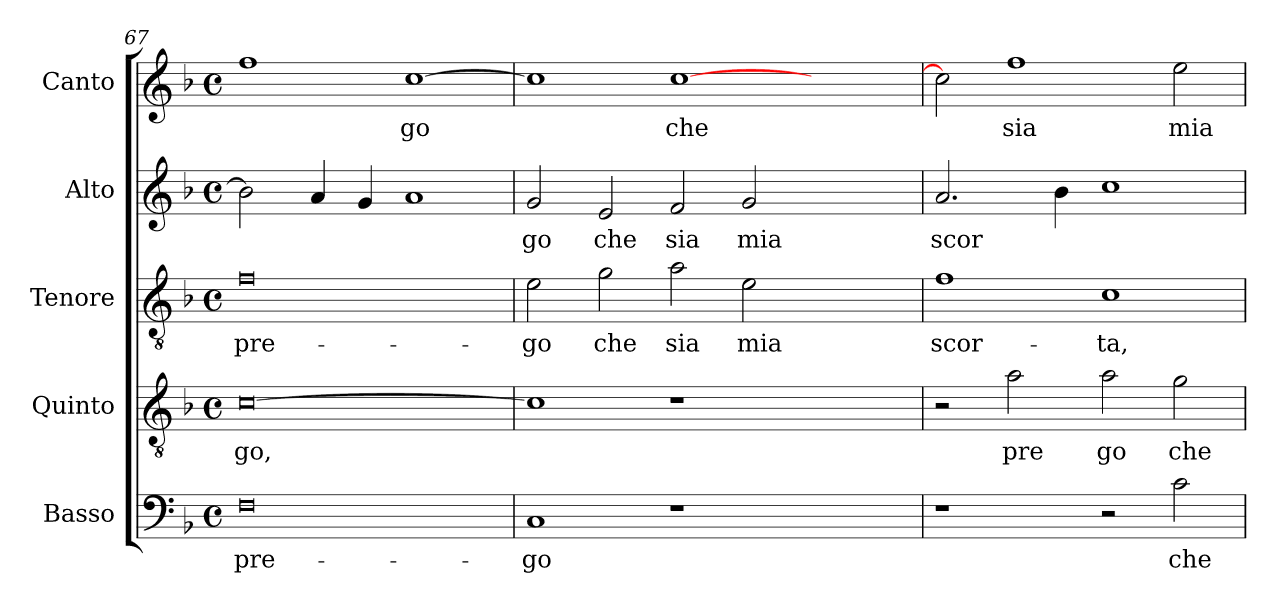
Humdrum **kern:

**kern	**text	**kern	**text	**kern	**text	**kern	**text	**kern	**text
*part5	*part5	*part4	*part4	*part3	*part3	*part2	*part2	*part1	*part1
*staff5	*staff5	*staff4	*staff4	*staff3	*staff3	*staff2	*staff2	*staff1	*staff1
*I"Basso	*	*I"Quinto	*	*I"Tenore	*	*I"Alto	*	*I"Canto	*
*clefF4	*	*clefGv2	*	*clefGv2	*	*clefG2	*	*clefG2	*
*k[b-]	*	*k[b-]	*	*k[b-]	*	*k[b-]	*	*k[b-]	*
*F:	*	*F:	*	*F:	*	*F:	*	*F:	*
*M4/4	*	*M4/4	*	*M4/4	*	*M4/4	*	*M4/4	*
*met(c)	*	*met(c)	*	*met(c)	*	*met(c)	*	*met(c)	*
=67	=67	=67	=67	=67	=67	=67	=67	=67	=67
!	!LO:LY:b:cj	!	!LO:LY:b:cj	!	!LO:LY:b:cj	!	!	!	!
0F	pre-	[>0c	go,	0f	pre-	2b-\]	.	1ff	.
.	.	.	.	.	.	4a/	.	.	.
.	.	.	.	.	.	4g/	.	.	.
!	!	!	!	!	!	!	!	!	!LO:LY:b:cj
.	.	.	.	.	.	1a	.	[>1cc	go
=68	=68	=68	=68	=68	=68	=68	=68	=68	=68
!	!LO:LY:b:cj	!	!	!	!LO:LY:b:cj	!	!LO:LY:b:cj	!	!
1C	-go	1c]	.	2e\	-go	2g/	go	1cc]	.
!	!	!	!	!	!LO:LY:b:cj	!	!LO:LY:b:cj	!	!
.	.	.	.	2g\	che	2e/	che	.	.
!LO:N:vis=1	!	!LO:N:vis=1	!	!	!LO:LY:b:cj	!	!LO:LY:b:cj	!	!LO:LY:b:cj
0r	.	0r	.	2a\	sia	2f/	sia	[>1cc	che
!	!	!	!	!	!LO:LY:b:cj	!	!LO:LY:b:cj	!	!
.	.	.	.	2e\	mia	2g/	mia	.	.
.	.	.	.	1ryy	.	1ryy	.	1ryy	.
=69	=69	=69	=69	=69	=69	=69	=69	=69	=69
!	!	!	!	!	!LO:LY:b:cj	!	!LO:LY:b	!	!
1r	.	2r	.	1f	scor-	2.a/	scor	2cc\]	.
!	!	!	!LO:LY:b:cj	!	!	!	!	!	!LO:LY:b:cj
.	.	2a\	pre	.	.	.	.	1ff	sia
.	.	.	.	.	.	4b-\	.	.	.
!	!	!	!LO:LY:b:cj	!	!LO:LY:b:cj	!	!	!	!
2r	.	2a\	go	1c	-ta,	1cc	.	.	.
!	!LO:LY:b:cj	!	!LO:LY:b:cj	!	!	!	!	!	!LO:LY:b:cj
2c\	che	2g\	che	.	.	.	.	2ee\	mia
=	=	=	=	=	=	=	=	=	=
*-	*-	*-	*-	*-	*-	*-	*-	*-	*-
